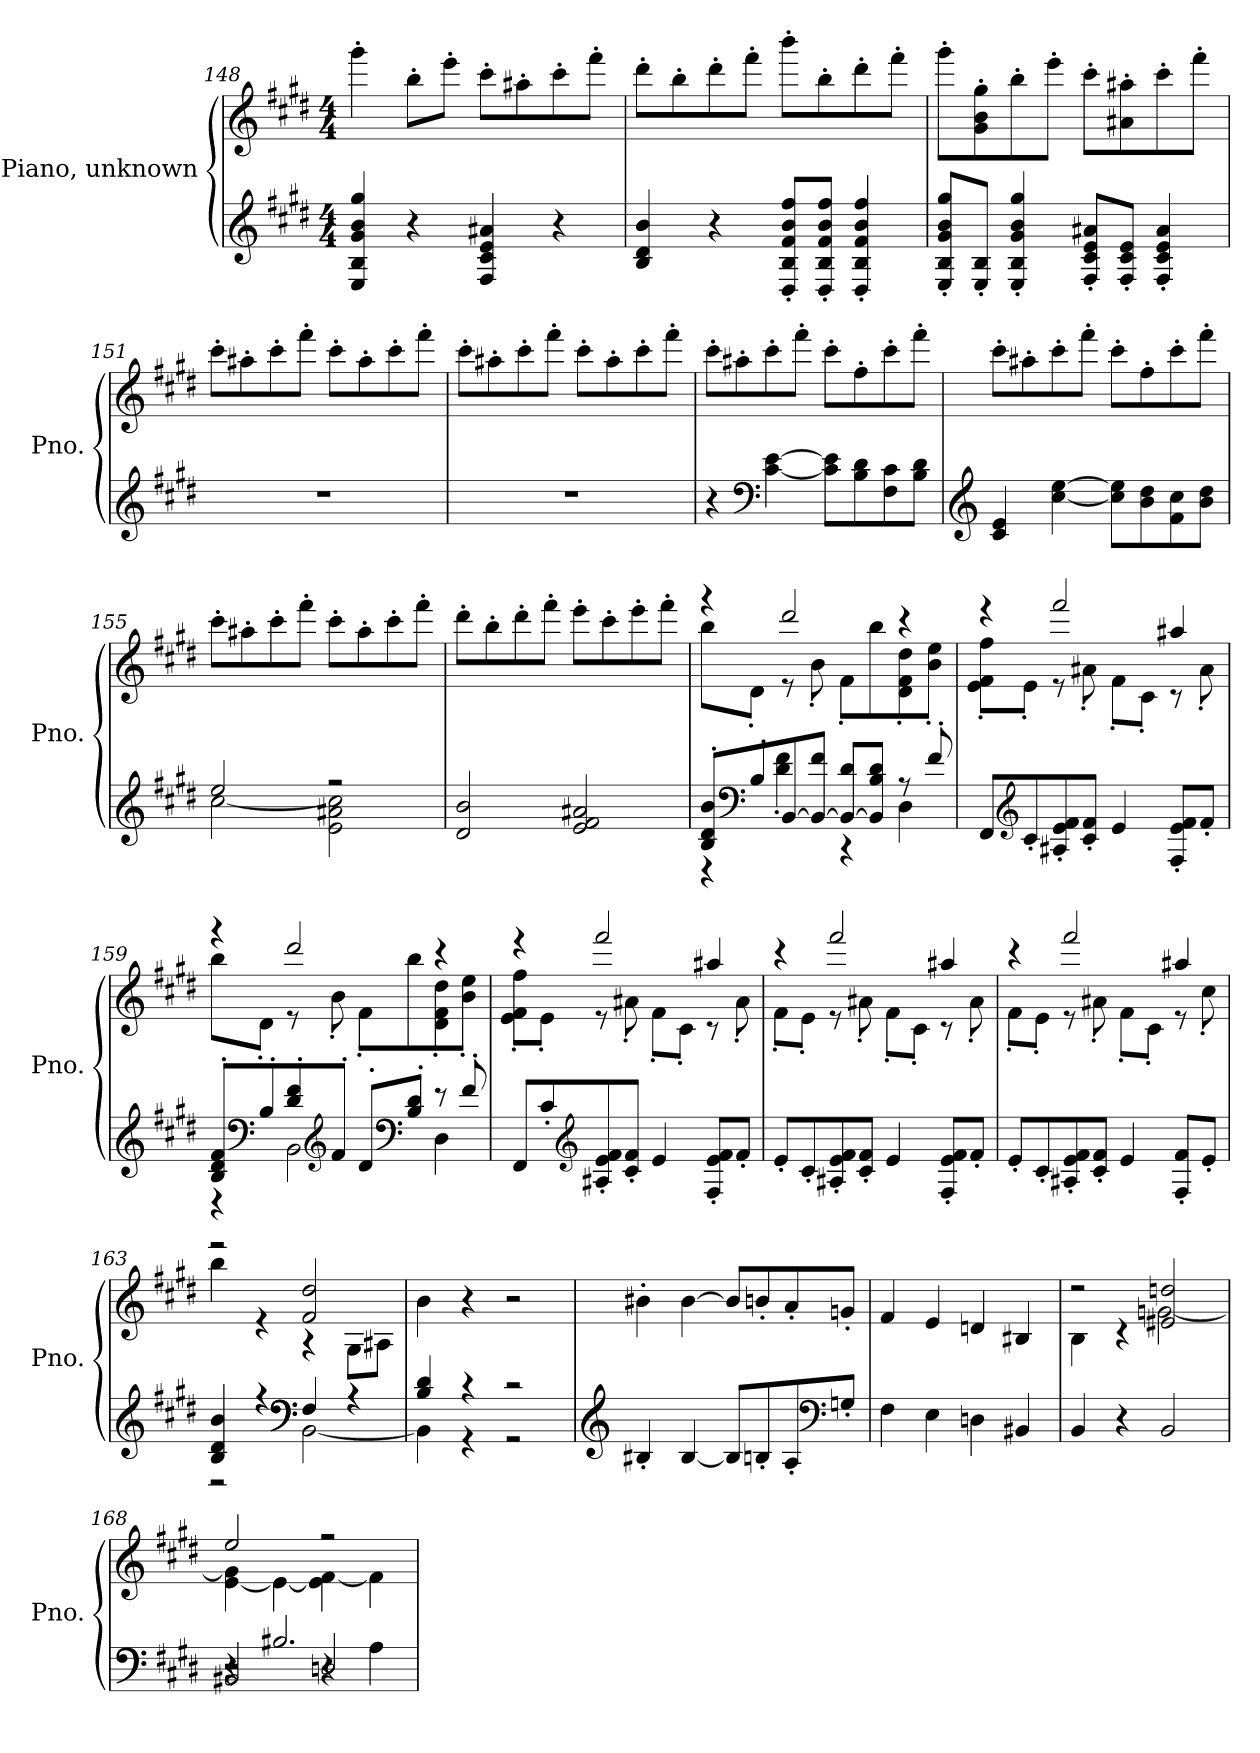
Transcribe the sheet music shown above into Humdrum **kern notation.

**kern	**kern
*part1	*part1
*staff2	*staff1
*I"Piano, unknown	*
*I'Pno.	*
!!LO:LB:g=z
*clefG2	*clefG2
*k[f#c#g#d#]	*k[f#c#g#d#]
*M4/4	*M4/4
=148	=148
4E/ 4B/ 4g#/ 4b/ 4gg#/	4ggg#'\
4r	8bb'\L
.	8eee'\J
4F#/ 4c#/ 4e/ 4a#X/	8ccc#'\L
.	8aa#X'\
4r	8ccc#'\
.	8fff#'\J
=149	=149
4B/ 4d#/ 4b/	8ddd#'\L
.	8bb'\
4r	8ddd#'\
.	8fff#'\J
8D#/' 8B/' 8f#/' 8b/' 8ff#/'L	8bbb'\L
8D#/' 8B/' 8f#/' 8b/' 8ff#/'J	8bb'\
4D#/' 4B/' 4f#/' 4b/' 4ff#/'	8ddd#'\
.	8fff#'\J
=150	=150
8E/' 8B/' 8g#/' 8b/' 8gg#/'L	8ggg#'\L
8E/' 8B/'J	8g#\' 8b\' 8gg#\'
4E/' 4B/' 4g#/' 4b/' 4gg#/'	8bb'\
.	8eee'\J
8F#/' 8c#/' 8e/' 8a#X/'L	8ccc#'\L
8F#/' 8c#/' 8e/'J	8a#X\' 8aa#X\'
4F#/' 4c#/' 4e/' 4a#/'	8ccc#'\
.	8fff#'\J
!!LO:PB:g=z
=151	=151
1r	8ccc#'\L
.	8aa#X'\
.	8ccc#'\
.	8fff#'\J
.	8ccc#'\L
.	8aa#'\
.	8ccc#'\
.	8fff#'\J
=152	=152
1r	8ccc#'\L
.	8aa#X'\
.	8ccc#'\
.	8fff#'\J
.	8ccc#'\L
.	8aa#'\
.	8ccc#'\
.	8fff#'\J
=153	=153
4r	8ccc#'\L
.	8aa#X'\
*clefF4	*
[4c#\ [4e\	8ccc#'\
.	8fff#'\J
8c#\] 8e\]L	8ccc#'\L
8B\ 8d#\	8ff#'\
8F#\ 8c#\	8ccc#'\
8B\ 8d#\J	8fff#'\J
!!LO:LB:g=z
=154	=154
*clefG2	*
4c#/ 4e/	8ccc#'\L
.	8aa#X'\
[4cc#\ [4ee\	8ccc#'\
.	8fff#'\J
8cc#\] 8ee\]L	8ccc#'\L
8b\ 8dd#\	8ff#'\
8f#\ 8cc#\	8ccc#'\
8b\ 8dd#\J	8fff#'\J
=155	=155
*^	*
2ee/	[2cc#\	8ccc#'\L
.	.	8aa#X'\
.	.	8ccc#'\
.	.	8fff#'\J
2r	2e\ 2a#X\ 2cc#\]	8ccc#'\L
.	.	8aa#'\
.	.	8ccc#'\
.	.	8fff#'\J
*v	*v	*
=156	=156
2d#/ 2b/	8ddd#'\L
.	8bb'\
.	8ddd#'\
.	8fff#'\J
2e/ 2f#/ 2a#X/	8eee'\L
.	8ccc#'\
.	8eee'\
.	8fff#'\J
!!LO:LB:g=z
=157	=157
*^	*^
8B/' 8d#/' 8b/'L	4r	4r	8bb\L
*clefF4	*	*	*
8B'/	.	.	8d#'\J
[8BB/	4d#\' 4f#\'	2ddd#/	8r
8BB/_ 8f#/J	.	.	8b'\
8BB/_ 8d#/L	4r	.	8f#'\L
8BB/] 8B/ 8d#/J	.	.	8bb\
8r	4D#\	4r	8d#\' 8f#\' 8dd#\'
8f#'/	.	.	8b\' 8ee\'J
*v	*v	*	*
=158	=158	=158
8FF#/L	4r	8e\' 8f#\' 8ff#\'L
*clefG2	*	*
8c#'/	.	8e'\J
8A#X/' 8e/' 8f#/'	2fff#/	8r
8c#/' 8f#/'J	.	8a#X'\
4e/	.	8f#'\L
.	.	8c#'\J
8F#/' 8e/' 8f#/'L	4aa#X/	8r
8f#'/J	.	8a#'\
=159	=159	=159
*^	*	*
8B/' 8d#/' 8f#/'L	4r	4r	8bb\L
*clefF4	*	*	*
8B'/	.	.	8d#'\J
8d#/' 8f#/'	2BB\	2ddd#/	8r
*clefG2	*	*	*
8f#'/J	.	.	8b'\
8d#'/L	.	.	8f#'\L
*clefF4	*	*	*
8B/' 8d#/'J	.	.	8bb\
8r	4D#\	4r	8d#\' 8f#\' 8dd#\'
8f#'/	.	.	8b\' 8ee\'J
*v	*v	*	*
!!LO:LB:g=z	!!
=160	=160	=160
8FF#/L	4r	8e\' 8f#\' 8ff#\'L
8c#'/	.	8e'\J
*clefG2	*	*
8A#X/' 8e/' 8f#/'	2fff#/	8r
8c#/' 8f#/'J	.	8a#X'\
4e/	.	8f#'\L
.	.	8c#'\J
8F#/' 8e/' 8f#/'L	4aa#X/	8r
8f#'/J	.	8a#'\
=161	=161	=161
8e'/L	4r	8f#'\L
8c#'/	.	8e'\J
8A#X/' 8e/' 8f#/'	2fff#/	8r
8c#/' 8f#/'J	.	8a#X'\
4e/	.	8f#'\L
.	.	8c#'\J
8F#/' 8e/' 8f#/'L	4aa#X/	8r
8f#'/J	.	8a#'\
=162	=162	=162
8e'/L	4r	8f#'\L
8c#'/	.	8e'\J
8A#X/' 8e/' 8f#/'	2fff#/	8r
8c#/' 8f#/'J	.	8a#X'\
4e/	.	8f#'\L
.	.	8c#'\J
8F#/' 8f#/'L	4aa#X/	8r
8e'/J	.	8cc#'\
!!LO:LB:g=z	!!
=163	=163	=163
*^	*	*
4B/ 4d#/ 4b/	2r	2r	4bb\
4r	.	.	4r
*clefF4	*	*	*
4F#/	[2BB\	2f#/ 2dd#/	4r
4r	.	.	8G#\L
.	.	.	8A#X\J
*	*	*v	*v
=164	=164	=164
4B/ 4d#/	4BB\]	4b\
4r	4r	4r
2r	2r	2r
*v	*v	*
=165	=165
*clefG2	*
4B#X'/	4b#X'\
[4B#/	[4b#\
8B#/L]	8b#/L]
8Bn'/	8bn'/
8A'/	8a'/
*clefF4	*
8Gn'/J	8gn'/J
=166	=166
4F#\	4f#/
4E\	4e/
4Dn\	4dn/
4BB#X/	4B#X/
=167	=167
*	*^
4BB/	2r	4B\
4r	.	4r
2BB/	2e#X/ 2ddn/	[2gn\
!!LO:LB:g=z	!!
=168	=168	=168
*^	*	*
*	*^	*	*
4r	2r	2BB#X/	2ee/	[4e\ 4g\]
2.B#X/	.	.	.	4e\_
.	4r	2Dn/	2r	4e\] [4f#\
.	4A\	.	.	4f#\]
*v	*v	*v	*	*
*	*v	*v
=	=
*-	*-
